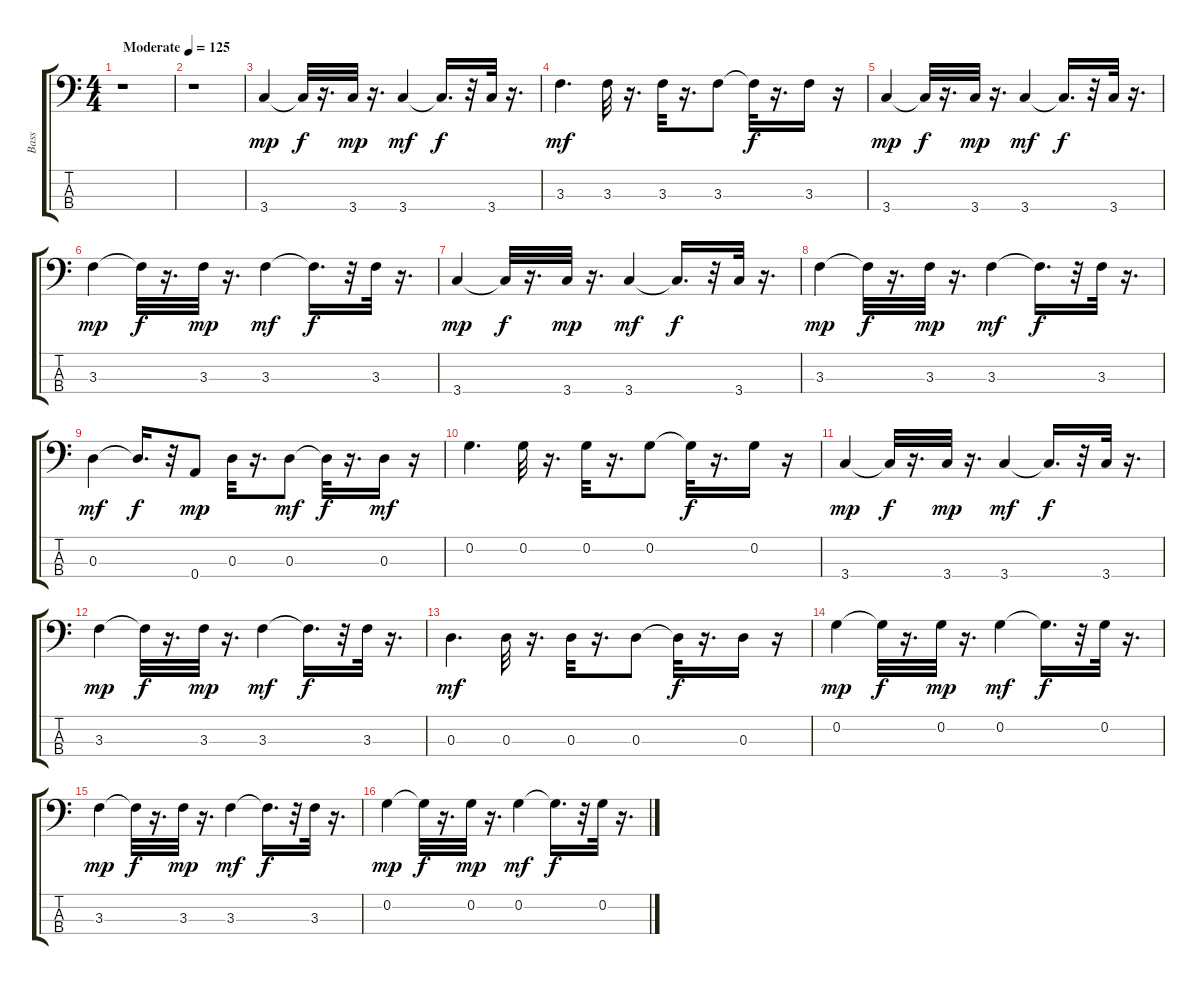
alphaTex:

\track ("Bass    " "Bass    ") {solo instrument electricbassfinger}
\staff {score tabs}
\tuning (E4 G2 D2 A1) {hide}
\ts (4 4)
\tempo (125 "Moderate")
\clef f4
\ks c
r.1{dy mp instrument electricbassfinger} |
r.1 |
3.4.4 3.4{t}.32{dy f} r.16{d} 3.4.32{dy mp} r.16{d} 3.4.4{dy mf} 3.4{t}.16{d dy f} r.32 3.4.32 r.16{d} |
3.3.4{d dy mf} 3.3.32 r.16{d} 3.3.32 r.16{d} 3.3.8 3.3{t}.32{dy f} r.16{d} 3.3.16 r.16 |
3.4.4{dy mp} 3.4{t}.32{dy f} r.16{d} 3.4.32{dy mp} r.16{d} 3.4.4{dy mf} 3.4{t}.16{d dy f} r.32 3.4.32 r.16{d} |
3.3.4{dy mp} 3.3{t}.32{dy f} r.16{d} 3.3.32{dy mp} r.16{d} 3.3.4{dy mf} 3.3{t}.16{d dy f} r.32 3.3.32 r.16{d} |
3.4.4{dy mp} 3.4{t}.32{dy f} r.16{d} 3.4.32{dy mp} r.16{d} 3.4.4{dy mf} 3.4{t}.16{d dy f} r.32 3.4.32 r.16{d} |
3.3.4{dy mp} 3.3{t}.32{dy f} r.16{d} 3.3.32{dy mp} r.16{d} 3.3.4{dy mf} 3.3{t}.16{d dy f} r.32 3.3.32 r.16{d} |
0.3.4{dy mf} 0.3{t}.16{d dy f} r.32 0.4.8{dy mp} 0.3.32 r.16{d} 0.3.8{dy mf} 0.3{t}.32{dy f} r.16{d} 0.3.16{dy mf} r.16 |
0.2.4{d} 0.2.32 r.16{d} 0.2.32 r.16{d} 0.2.8 0.2{t}.32{dy f} r.16{d} 0.2.16 r.16 |
3.4.4{dy mp} 3.4{t}.32{dy f} r.16{d} 3.4.32{dy mp} r.16{d} 3.4.4{dy mf} 3.4{t}.16{d dy f} r.32 3.4.32 r.16{d} |
3.3.4{dy mp} 3.3{t}.32{dy f} r.16{d} 3.3.32{dy mp} r.16{d} 3.3.4{dy mf} 3.3{t}.16{d dy f} r.32 3.3.32 r.16{d} |
0.3.4{d dy mf} 0.3.32 r.16{d} 0.3.32 r.16{d} 0.3.8 0.3{t}.32{dy f} r.16{d} 0.3.16 r.16 |
0.2.4{dy mp} 0.2{t}.32{dy f} r.16{d} 0.2.32{dy mp} r.16{d} 0.2.4{dy mf} 0.2{t}.16{d dy f} r.32 0.2.32 r.16{d} |
3.3.4{dy mp} 3.3{t}.32{dy f} r.16{d} 3.3.32{dy mp} r.16{d} 3.3.4{dy mf} 3.3{t}.16{d dy f} r.32 3.3.32 r.16{d} |
0.2.4{dy mp} 0.2{t}.32{dy f} r.16{d} 0.2.32{dy mp} r.16{d} 0.2.4{dy mf} 0.2{t}.16{d dy f} r.32 0.2.32 r.16{d}
